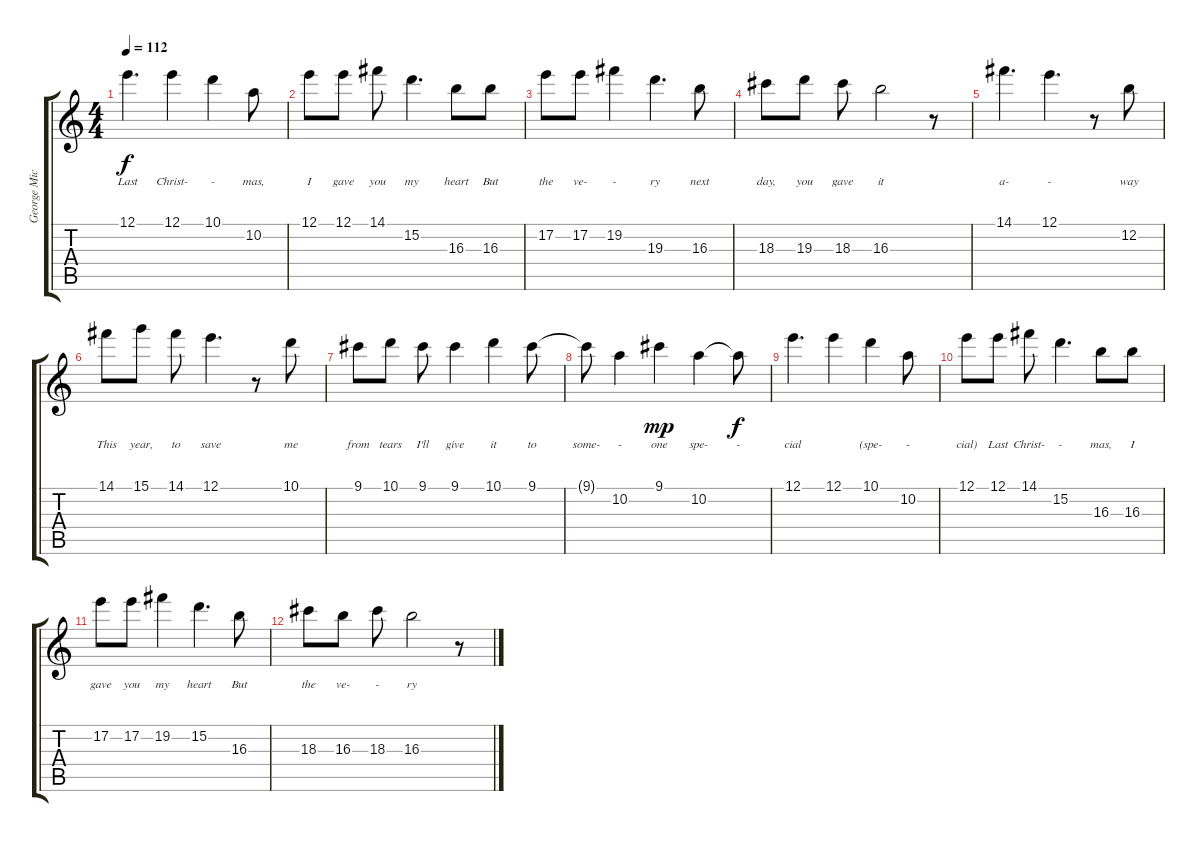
\track ("George Michael" "George Mic") {instrument overdrivenguitar}
\staff {score tabs}
\tuning (E4 B3 G3 D3 A2 E2) {hide}
\ts (4 4)
\tempo 112
\clef g2
\ks c
12.1.4{d lyrics (0 "Last") lyrics (1 "") lyrics (2 "") lyrics (3 "") lyrics (4 "") dy f} 12.1.4{lyrics (0 "Christ-") lyrics (1 "") lyrics (2 "") lyrics (3 "") lyrics (4 "")} 10.1.4{lyrics (0 "-") lyrics (1 "") lyrics (2 "") lyrics (3 "") lyrics (4 "")} 10.2.8{lyrics (0 "mas,") lyrics (1 "") lyrics (2 "") lyrics (3 "") lyrics (4 "")} |
12.1.8{lyrics (0 "I") lyrics (1 "") lyrics (2 "") lyrics (3 "") lyrics (4 "")} 12.1.8{lyrics (0 "gave") lyrics (1 "") lyrics (2 "") lyrics (3 "") lyrics (4 "")} 14.1.8{lyrics (0 "you") lyrics (1 "") lyrics (2 "") lyrics (3 "") lyrics (4 "")} 15.2.4{d lyrics (0 "my") lyrics (1 "") lyrics (2 "") lyrics (3 "") lyrics (4 "")} 16.3.8{lyrics (0 "heart") lyrics (1 "") lyrics (2 "") lyrics (3 "") lyrics (4 "")} 16.3.8{lyrics (0 "But") lyrics (1 "") lyrics (2 "") lyrics (3 "") lyrics (4 "")} |
17.2.8{lyrics (0 "the") lyrics (1 "") lyrics (2 "") lyrics (3 "") lyrics (4 "")} 17.2.8{lyrics (0 "ve-") lyrics (1 "") lyrics (2 "") lyrics (3 "") lyrics (4 "")} 19.2.4{lyrics (0 "-") lyrics (1 "") lyrics (2 "") lyrics (3 "") lyrics (4 "")} 19.3.4{d lyrics (0 "ry") lyrics (1 "") lyrics (2 "") lyrics (3 "") lyrics (4 "")} 16.3.8{lyrics (0 "next") lyrics (1 "") lyrics (2 "") lyrics (3 "") lyrics (4 "")} |
18.3.8{lyrics (0 "day,") lyrics (1 "") lyrics (2 "") lyrics (3 "") lyrics (4 "")} 19.3.8{lyrics (0 "you") lyrics (1 "") lyrics (2 "") lyrics (3 "") lyrics (4 "")} 18.3.8{lyrics (0 "gave") lyrics (1 "") lyrics (2 "") lyrics (3 "") lyrics (4 "")} 16.3.2{lyrics (0 "it") lyrics (1 "") lyrics (2 "") lyrics (3 "") lyrics (4 "")} r.8 |
14.1.4{d lyrics (0 "a-") lyrics (1 "") lyrics (2 "") lyrics (3 "") lyrics (4 "")} 12.1.4{d lyrics (0 "-") lyrics (1 "") lyrics (2 "") lyrics (3 "") lyrics (4 "")} r.8 12.2.8{lyrics (0 "way") lyrics (1 "") lyrics (2 "") lyrics (3 "") lyrics (4 "")} |
14.1.8{lyrics (0 "This") lyrics (1 "") lyrics (2 "") lyrics (3 "") lyrics (4 "")} 15.1.8{lyrics (0 "year,") lyrics (1 "") lyrics (2 "") lyrics (3 "") lyrics (4 "")} 14.1.8{lyrics (0 "to") lyrics (1 "") lyrics (2 "") lyrics (3 "") lyrics (4 "")} 12.1.4{d lyrics (0 "save") lyrics (1 "") lyrics (2 "") lyrics (3 "") lyrics (4 "")} r.8 10.1.8{lyrics (0 "me") lyrics (1 "") lyrics (2 "") lyrics (3 "") lyrics (4 "")} |
9.1.8{lyrics (0 "from") lyrics (1 "") lyrics (2 "") lyrics (3 "") lyrics (4 "")} 10.1.8{lyrics (0 "tears") lyrics (1 "") lyrics (2 "") lyrics (3 "") lyrics (4 "")} 9.1.8{lyrics (0 "I'll") lyrics (1 "") lyrics (2 "") lyrics (3 "") lyrics (4 "")} 9.1.4{lyrics (0 "give") lyrics (1 "") lyrics (2 "") lyrics (3 "") lyrics (4 "")} 10.1.4{lyrics (0 "it") lyrics (1 "") lyrics (2 "") lyrics (3 "") lyrics (4 "")} 9.1.8{lyrics (0 "to") lyrics (1 "") lyrics (2 "") lyrics (3 "") lyrics (4 "")} |
9.1{t}.8{lyrics (0 "some-") lyrics (1 "") lyrics (2 "") lyrics (3 "") lyrics (4 "")} 10.2.4{lyrics (0 "-") lyrics (1 "") lyrics (2 "") lyrics (3 "") lyrics (4 "")} 9.1.4{lyrics (0 "one") lyrics (1 "") lyrics (2 "") lyrics (3 "") lyrics (4 "") dy mp} 10.2.4{lyrics (0 "spe-") lyrics (1 "") lyrics (2 "") lyrics (3 "") lyrics (4 "")} 10.2{t}.8{lyrics (0 "-") lyrics (1 "") lyrics (2 "") lyrics (3 "") lyrics (4 "") dy f} |
12.1.4{d lyrics (0 "cial") lyrics (1 "") lyrics (2 "") lyrics (3 "") lyrics (4 "")} 12.1.4{lyrics (0 "") lyrics (1 "") lyrics (2 "") lyrics (3 "") lyrics (4 "")} 10.1.4{lyrics (0 "(spe-") lyrics (1 "") lyrics (2 "") lyrics (3 "") lyrics (4 "")} 10.2.8{lyrics (0 "-") lyrics (1 "") lyrics (2 "") lyrics (3 "") lyrics (4 "")} |
12.1.8{lyrics (0 "cial)") lyrics (1 "") lyrics (2 "") lyrics (3 "") lyrics (4 "")} 12.1.8{lyrics (0 "Last") lyrics (1 "") lyrics (2 "") lyrics (3 "") lyrics (4 "")} 14.1.8{lyrics (0 "Christ-") lyrics (1 "") lyrics (2 "") lyrics (3 "") lyrics (4 "")} 15.2.4{d lyrics (0 "-") lyrics (1 "") lyrics (2 "") lyrics (3 "") lyrics (4 "")} 16.3.8{lyrics (0 "mas,") lyrics (1 "") lyrics (2 "") lyrics (3 "") lyrics (4 "")} 16.3.8{lyrics (0 "I") lyrics (1 "") lyrics (2 "") lyrics (3 "") lyrics (4 "")} |
17.2.8{lyrics (0 "gave") lyrics (1 "") lyrics (2 "") lyrics (3 "") lyrics (4 "")} 17.2.8{lyrics (0 "you") lyrics (1 "") lyrics (2 "") lyrics (3 "") lyrics (4 "")} 19.2.4{lyrics (0 "my") lyrics (1 "") lyrics (2 "") lyrics (3 "") lyrics (4 "")} 15.2.4{d lyrics (0 "heart") lyrics (1 "") lyrics (2 "") lyrics (3 "") lyrics (4 "")} 16.3.8{lyrics (0 "But") lyrics (1 "") lyrics (2 "") lyrics (3 "") lyrics (4 "")} |
18.3.8{lyrics (0 "the") lyrics (1 "") lyrics (2 "") lyrics (3 "") lyrics (4 "")} 16.3.8{lyrics (0 "ve-") lyrics (1 "") lyrics (2 "") lyrics (3 "") lyrics (4 "")} 18.3.8{lyrics (0 "-") lyrics (1 "") lyrics (2 "") lyrics (3 "") lyrics (4 "")} 16.3.2{lyrics (0 "ry") lyrics (1 "") lyrics (2 "") lyrics (3 "") lyrics (4 "")} r.8
